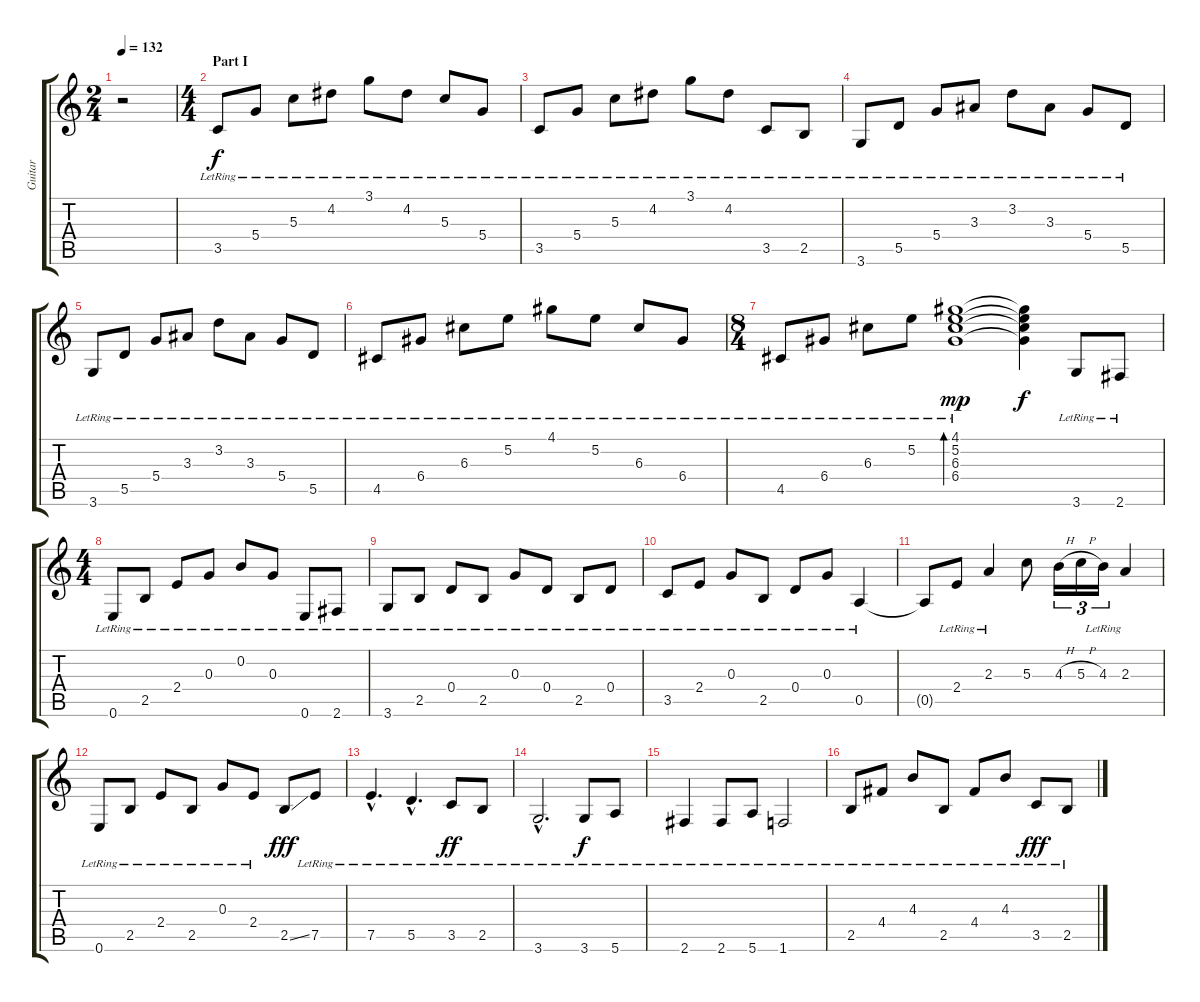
\track ("Guitar" "Guitar") {instrument acousticguitarsteel}
\staff {score tabs}
\tuning (E4 B3 G3 D3 A2 E2) {hide}
\ts (2 4)
\tempo 132
\clef g2
\ks c
r.2{dy f instrument acousticguitarsteel} |
\ts (4 4)
\section ("" "Part I")
3.5{lr}.8 5.4{lr}.8 5.3{lr}.8 4.2{lr}.8 3.1{lr}.8 4.2{lr}.8 5.3{lr}.8 5.4{lr}.8 |
3.5{lr}.8 5.4{lr}.8 5.3{lr}.8 4.2{lr}.8 3.1{lr}.8 4.2{lr}.8 3.5{lr}.8 2.5{lr}.8 |
3.6{lr}.8 5.5{lr}.8 5.4{lr}.8 3.3{lr}.8 3.2{lr}.8 3.3{lr}.8 5.4{lr}.8 5.5{lr}.8 |
3.6{lr}.8 5.5{lr}.8 5.4{lr}.8 3.3{lr}.8 3.2{lr}.8 3.3{lr}.8 5.4{lr}.8 5.5{lr}.8 |
4.5{lr}.8 6.4{lr}.8 6.3{lr}.8 5.2{lr}.8 4.1{lr}.8 5.2{lr}.8 6.3{lr}.8 6.4{lr}.8 |
\ts (8 4)
4.5{lr}.8 6.4{lr}.8 6.3{lr}.8 5.2{lr}.8 (4.1{lr} 5.2{lr} 6.3{lr} 6.4{lr}).1{bd 120 dy mp} (4.1{t} 5.2{t} 6.3{t} 6.4{t}).4{dy f} 3.6{lr}.8 2.6{lr}.8 |
\ts (4 4)
0.6{lr}.8 2.5{lr}.8 2.4{lr}.8 0.3{lr}.8 0.2{lr}.8 0.3{lr}.8 0.6{lr}.8 2.6{lr}.8 |
3.6{lr}.8 2.5{lr}.8 0.4{lr}.8 2.5{lr}.8 0.3{lr}.8 0.4{lr}.8 2.5{lr}.8 0.4{lr}.8 |
3.5{lr}.8 2.4{lr}.8 0.3{lr}.8 2.5{lr}.8 0.4{lr}.8 0.3{lr}.8 0.5{lr}.4 |
0.5{t}.8 2.4{lr}.8 2.3{lr}.4 5.3.8 4.3{h}.16{tu (3 2)} 5.3{h}.16{tu (3 2)} 4.3{lr}.16{tu (3 2)} 2.3{lr}.4 |
0.6{lr}.8 2.5{lr}.8 2.4{lr}.8 2.5{lr}.8 0.3{lr}.8 2.4{lr}.8 2.5{ss}.8{dy fff} 7.5{lr}.8 |
7.5{hac lr}.4{d} 5.5{hac lr}.4{d} 3.5{lr}.8{dy ff} 2.5{lr}.8 |
3.6{hac lr}.2{d} 3.6{lr}.8{dy f} 5.6{lr}.8 |
2.6{lr}.4 2.6{lr}.8 5.6{lr}.8 1.6{lr}.2 |
2.5{lr}.8 4.4{lr}.8 4.3{lr}.8 2.5{lr}.8 4.4{lr}.8 4.3{lr}.8 3.5{lr}.8{dy fff} 2.5{lr}.8
